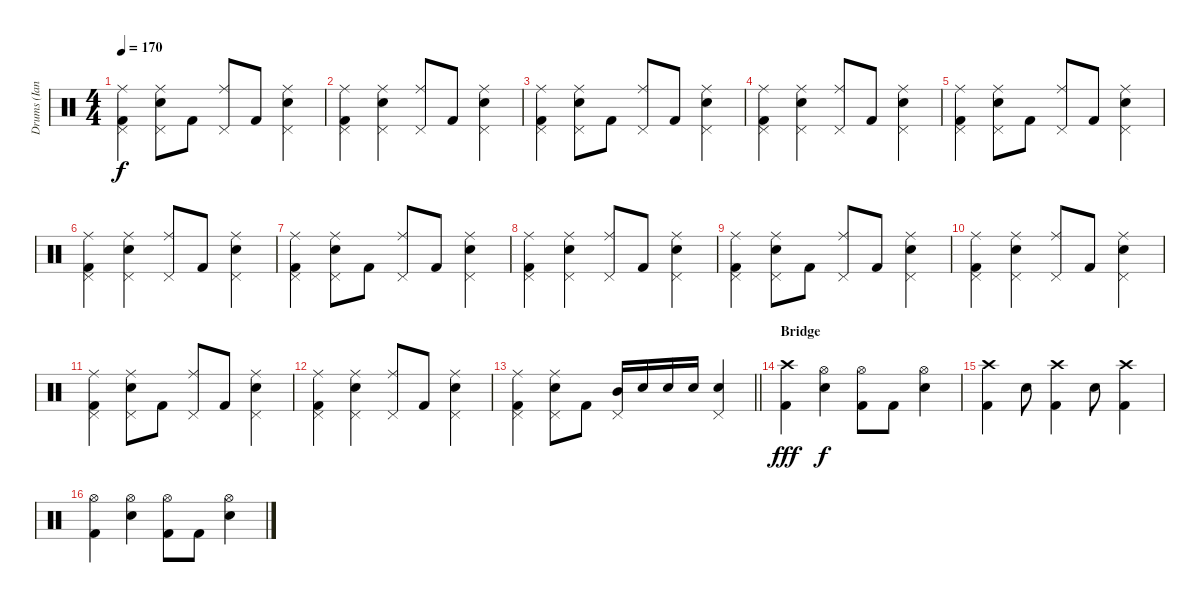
\track ("Drums (Ian Paice)" "Drums (Ian") {instrument percussion}
\staff {score}
\articulation defaults
\ts (4 4)
\tempo 170
\clef neutral
\ks c
("Ride (middle)" "Pedal Hi-Hat (hit)" "Kick (hit) 2").4{dy f} ("Ride (middle)" "Pedal Hi-Hat (hit)" "Electric Snare (hit)").8 "Kick (hit) 2".8 ("Ride (middle)" "Pedal Hi-Hat (hit)").8 "Kick (hit) 2".8 ("Ride (middle)" "Pedal Hi-Hat (hit)" "Electric Snare (hit)").4 |
("Ride (middle)" "Pedal Hi-Hat (hit)" "Kick (hit) 2").4 ("Ride (middle)" "Pedal Hi-Hat (hit)" "Electric Snare (hit)").4 ("Ride (middle)" "Pedal Hi-Hat (hit)").8 "Kick (hit) 2".8 ("Ride (middle)" "Pedal Hi-Hat (hit)" "Electric Snare (hit)").4 |
("Ride (middle)" "Pedal Hi-Hat (hit)" "Kick (hit) 2").4 ("Ride (middle)" "Pedal Hi-Hat (hit)" "Electric Snare (hit)").8 "Kick (hit) 2".8 ("Ride (middle)" "Pedal Hi-Hat (hit)").8 "Kick (hit) 2".8 ("Ride (middle)" "Pedal Hi-Hat (hit)" "Electric Snare (hit)").4 |
("Ride (middle)" "Pedal Hi-Hat (hit)" "Kick (hit) 2").4 ("Ride (middle)" "Pedal Hi-Hat (hit)" "Electric Snare (hit)").4 ("Ride (middle)" "Pedal Hi-Hat (hit)").8 "Kick (hit) 2".8 ("Ride (middle)" "Pedal Hi-Hat (hit)" "Electric Snare (hit)").4 |
("Ride (middle)" "Pedal Hi-Hat (hit)" "Kick (hit) 2").4 ("Ride (middle)" "Pedal Hi-Hat (hit)" "Electric Snare (hit)").8 "Kick (hit) 2".8 ("Ride (middle)" "Pedal Hi-Hat (hit)").8 "Kick (hit) 2".8 ("Ride (middle)" "Pedal Hi-Hat (hit)" "Electric Snare (hit)").4 |
("Ride (middle)" "Pedal Hi-Hat (hit)" "Kick (hit) 2").4 ("Ride (middle)" "Pedal Hi-Hat (hit)" "Electric Snare (hit)").4 ("Ride (middle)" "Pedal Hi-Hat (hit)").8 "Kick (hit) 2".8 ("Ride (middle)" "Pedal Hi-Hat (hit)" "Electric Snare (hit)").4 |
("Ride (middle)" "Pedal Hi-Hat (hit)" "Kick (hit) 2").4 ("Ride (middle)" "Pedal Hi-Hat (hit)" "Electric Snare (hit)").8 "Kick (hit) 2".8 ("Ride (middle)" "Pedal Hi-Hat (hit)").8 "Kick (hit) 2".8 ("Ride (middle)" "Pedal Hi-Hat (hit)" "Electric Snare (hit)").4 |
("Ride (middle)" "Pedal Hi-Hat (hit)" "Kick (hit) 2").4 ("Ride (middle)" "Pedal Hi-Hat (hit)" "Electric Snare (hit)").4 ("Ride (middle)" "Pedal Hi-Hat (hit)").8 "Kick (hit) 2".8 ("Ride (middle)" "Pedal Hi-Hat (hit)" "Electric Snare (hit)").4 |
("Ride (middle)" "Pedal Hi-Hat (hit)" "Kick (hit) 2").4 ("Ride (middle)" "Pedal Hi-Hat (hit)" "Electric Snare (hit)").8 "Kick (hit) 2".8 ("Ride (middle)" "Pedal Hi-Hat (hit)").8 "Kick (hit) 2".8 ("Ride (middle)" "Pedal Hi-Hat (hit)" "Electric Snare (hit)").4 |
("Ride (middle)" "Pedal Hi-Hat (hit)" "Kick (hit) 2").4 ("Ride (middle)" "Pedal Hi-Hat (hit)" "Electric Snare (hit)").4 ("Ride (middle)" "Pedal Hi-Hat (hit)").8 "Kick (hit) 2".8 ("Ride (middle)" "Pedal Hi-Hat (hit)" "Electric Snare (hit)").4 |
("Ride (middle)" "Pedal Hi-Hat (hit)" "Kick (hit) 2").4 ("Ride (middle)" "Pedal Hi-Hat (hit)" "Electric Snare (hit)").8 "Kick (hit) 2".8 ("Ride (middle)" "Pedal Hi-Hat (hit)").8 "Kick (hit) 2".8 ("Ride (middle)" "Pedal Hi-Hat (hit)" "Electric Snare (hit)").4 |
("Ride (middle)" "Pedal Hi-Hat (hit)" "Kick (hit) 2").4 ("Ride (middle)" "Pedal Hi-Hat (hit)" "Electric Snare (hit)").4 ("Ride (middle)" "Pedal Hi-Hat (hit)").8 "Kick (hit) 2".8 ("Ride (middle)" "Pedal Hi-Hat (hit)" "Electric Snare (hit)").4 |
\barLineRight lightlight
("Ride (middle)" "Pedal Hi-Hat (hit)" "Kick (hit) 2").4 ("Ride (middle)" "Pedal Hi-Hat (hit)" "Electric Snare (hit)").8 "Kick (hit) 2".8 ("Pedal Hi-Hat (hit)" "Mid Tom (hit)").16 "Electric Snare (hit)".16 "Electric Snare (hit)".16 "Electric Snare (hit)".16 ("Pedal Hi-Hat (hit)" "Electric Snare (hit)").4 |
\section ("" "Bridge")
("Crash high (hit)" "Kick (hit) 2").4{dy fff} ("Hi-Hat (open)" "Electric Snare (hit)").4{dy f} ("Hi-Hat (open)" "Kick (hit) 2").8 "Kick (hit) 2".8 ("Hi-Hat (open)" "Electric Snare (hit)").4 |
("Crash high (hit)" "Kick (hit) 2").4 "Electric Snare (hit)".8 ("Crash high (hit)" "Kick (hit) 2").4 "Electric Snare (hit)".8 ("Crash high (hit)" "Kick (hit) 2").4 |
("Hi-Hat (open)" "Kick (hit) 2").4 ("Hi-Hat (open)" "Electric Snare (hit)").4 ("Hi-Hat (open)" "Kick (hit) 2").8 "Kick (hit) 2".8 ("Hi-Hat (open)" "Electric Snare (hit)").4
